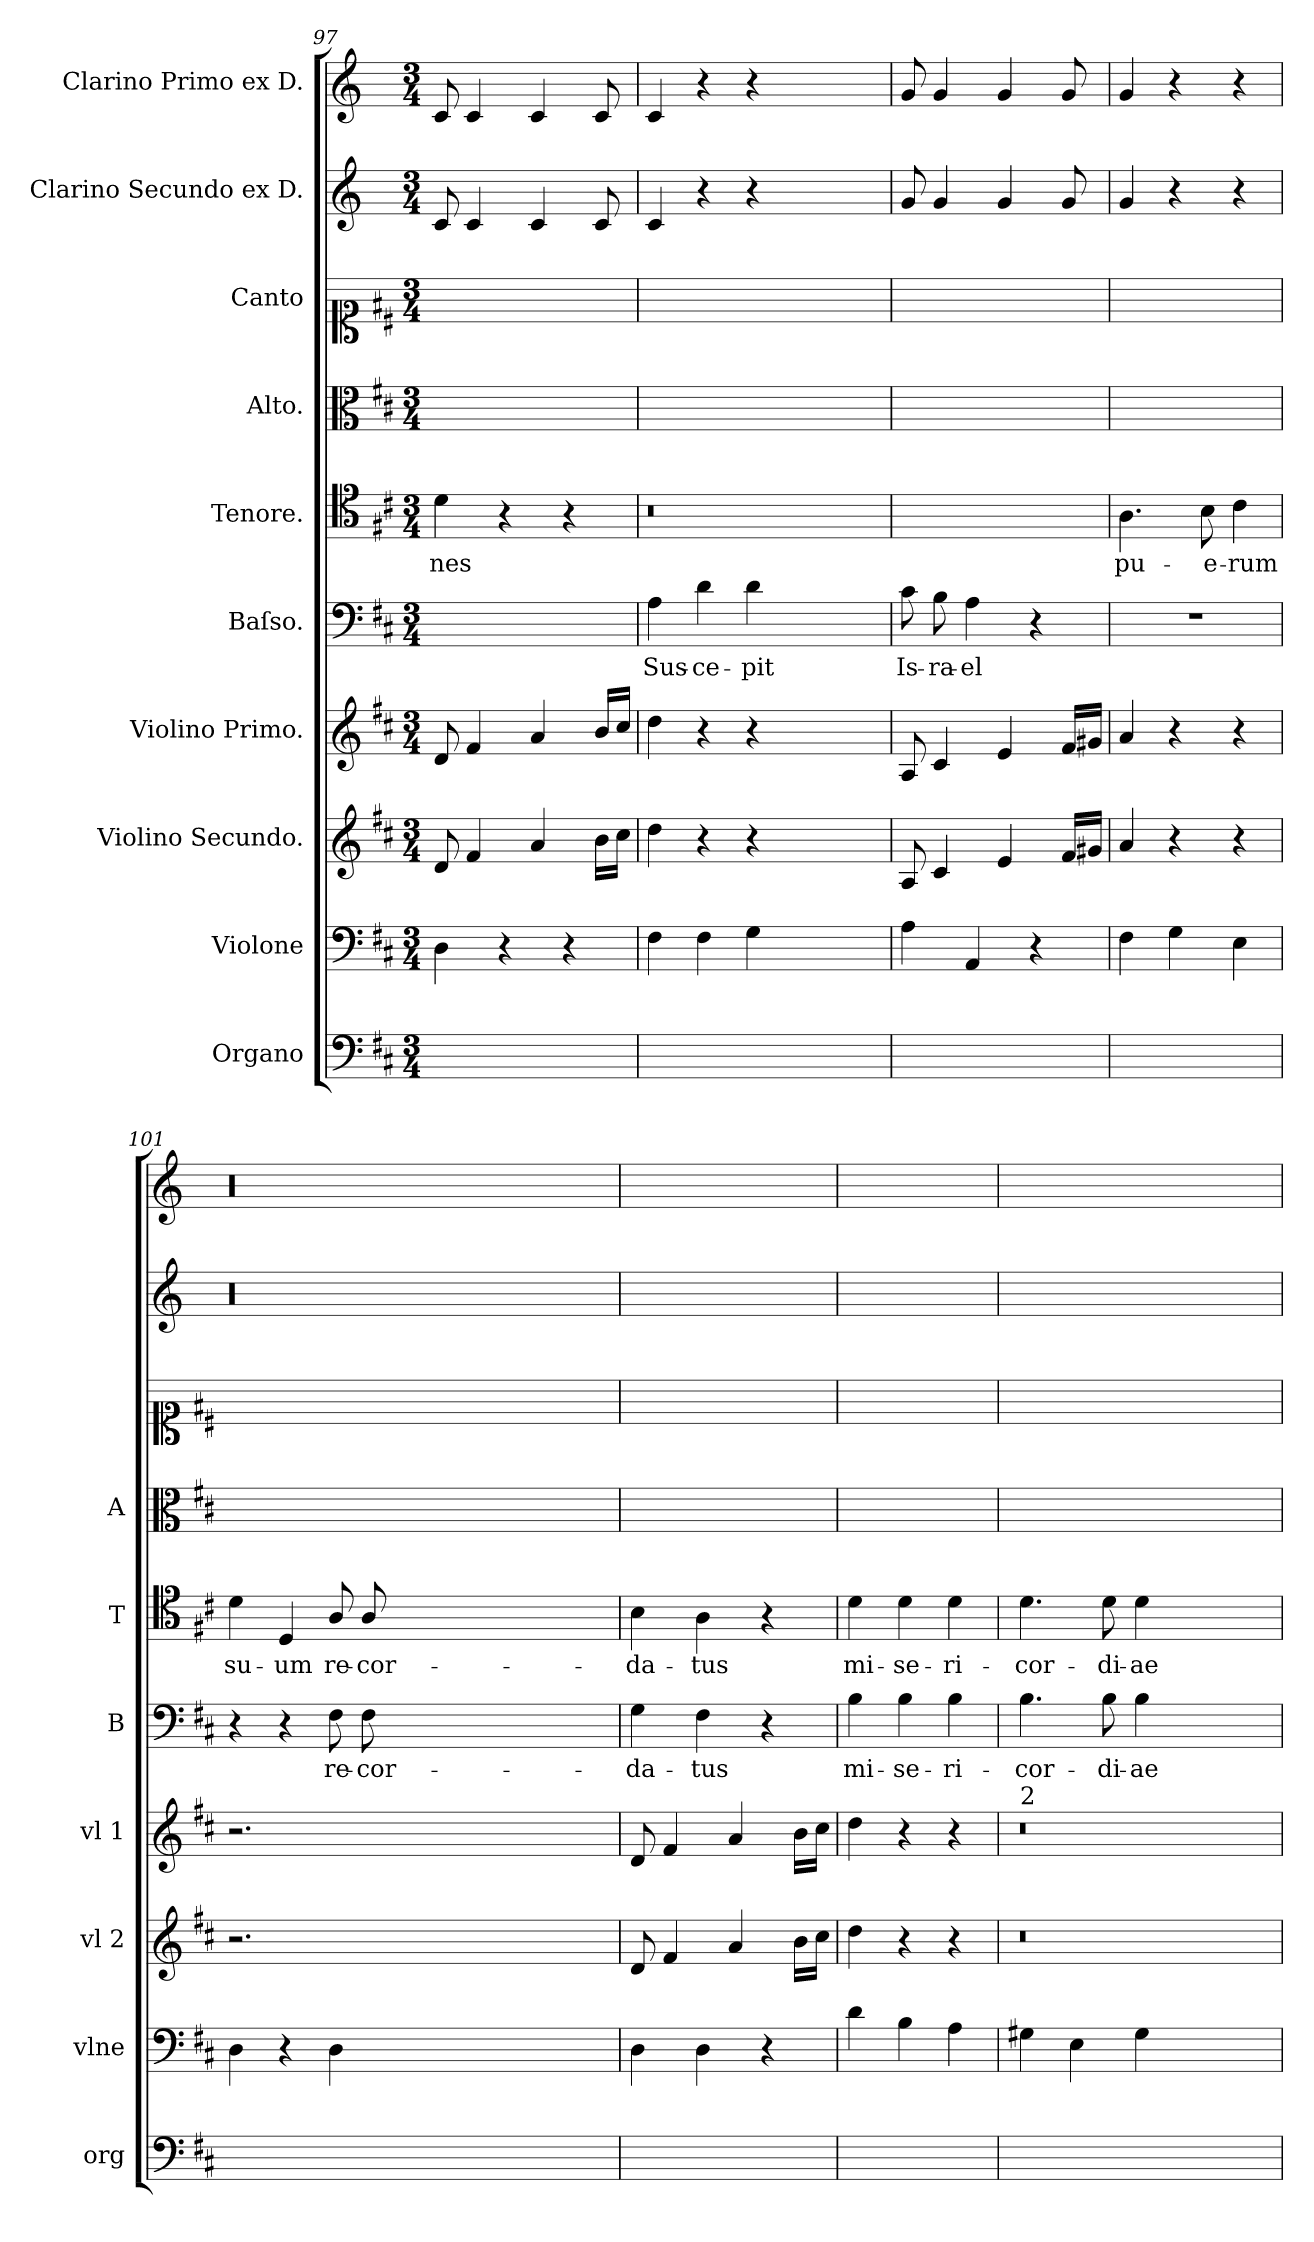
**kern	**kern	**kern	**kern	**kern	**text	**kern	**text	**kern	**kern	**kern	**kern
*part10	*part9	*part8	*part7	*part6	*part6	*part5	*part5	*part4	*part3	*part2	*part1
*staff10	*staff9	*staff8	*staff7	*staff6	*staff6	*staff5	*staff5	*staff4	*staff3	*staff2	*staff1
*I"Organo	*I"Violone	*I"Violino Secundo.	*I"Violino Primo.	*I"Baſso.	*	*I"Tenore.	*	*I"Alto.	*I"Canto	*I"Clarino Secundo ex D.	*I"Clarino Primo ex D.
*I'org	*I'vlne	*I'vl 2	*I'vl 1	*I'B	*	*I'T	*	*I'A	*	*	*
*clefF4	*clefF4	*clefG2	*clefG2	*clefF4	*	*clefC4	*	*clefC3	*clefC1	*clefG2	*clefG2
*	*	*	*	*	*	*	*	*	*	*ITrd-1c-2	*ITrd-1c-2
*k[f#c#]	*k[f#c#]	*k[f#c#]	*k[f#c#]	*k[f#c#]	*	*k[f#c#]	*	*k[f#c#]	*k[f#c#]	*k[f#c#]	*k[f#c#]
*M3/4	*M3/4	*M3/4	*M3/4	*M3/4	*	*M3/4	*	*M3/4	*M3/4	*M3/4	*M3/4
=97	=97	=97	=97	=97	=97	=97	=97	=97	=97	=97	=97
2.ryy	4D\	8d/	8d/	2.ryy	.	4d\	-nes	2.ryy	2.ryy	8d/	8d/
.	.	4f#/	4f#/	.	.	.	.	.	.	4d/	4d/
.	4r	.	.	.	.	4r	.	.	.	.	.
.	.	4a/	4a/	.	.	.	.	.	.	4d/	4d/
.	4r	.	.	.	.	4r	.	.	.	.	.
.	.	16b\LL	16b/LL	.	.	.	.	.	.	8d/	8d/
.	.	16cc#\JJ	16cc#/JJ	.	.	.	.	.	.	.	.
=98	=98	=98	=98	=98	=98	=98	=98	=98	=98	=98	=98
!	!	!	!	!	!	!LO:N:vis=0	!	!	!	!	!
2.ryy	4F#\	4dd\	4dd\	4A\	Sus-	1.r	.	2.ryy	2.ryy	4d/	4d/
.	4F#\	4r	4r	4d\	-ce-	.	.	.	.	4r	4r
.	4G\	4r	4r	4d\	-pit	.	.	.	.	4r	4r
2.ryy	2.ryy	2.ryy	2.ryy	2.ryy	.	.	.	2.ryy	2.ryy	2.ryy	2.ryy
=99	=99	=99	=99	=99	=99	=99	=99	=99	=99	=99	=99
2.ryy	4A\	8A/	8A/	8c#\	Is-	2.ryy	.	2.ryy	2.ryy	8a/	8a/
.	.	4c#/	4c#/	8B\	-ra-	.	.	.	.	4a/	4a/
.	4AA/	.	.	4A\	-el	.	.	.	.	.	.
.	.	4e/	4e/	.	.	.	.	.	.	4a/	4a/
.	4r	.	.	4r	.	.	.	.	.	.	.
.	.	16f#/LL	16f#/LL	.	.	.	.	.	.	8a/	8a/
.	.	16g#X/JJ	16g#X/JJ	.	.	.	.	.	.	.	.
=100	=100	=100	=100	=100	=100	=100	=100	=100	=100	=100	=100
2.ryy	4F#\	4a/	4a/	2.r	.	4.A\	pu-	2.ryy	2.ryy	4a/	4a/
.	4G\	4r	4r	.	.	.	.	.	.	4r	4r
.	.	.	.	.	.	8B\	-e-	.	.	.	.
.	4E\	4r	4r	.	.	4c#\	-rum	.	.	4r	4r
=101	=101	=101	=101	=101	=101	=101	=101	=101	=101	=101	=101
!	!	!	!	!	!	!	!	!	!	!LO:N:vis=00	!LO:N:vis=00
2.ryy	4D\	2.r	2.r	4r	.	4d\	su-	2.ryy	2.ryy	0.r	0.r
.	4r	.	.	4r	.	4D/	-um	.	.	.	.
.	4D\	.	.	8F#\	re-	8A/	re-	.	.	.	.
.	.	.	.	8F#\	-cor-	8A/	-cor-	.	.	.	.
0ryy	0ryy	0ryy	0ryy	0ryy	.	0ryy	.	0ryy	0ryy	.	.
4ryy	4ryy	4ryy	4ryy	4ryy	.	4ryy	.	4ryy	4ryy	.	.
=102	=102	=102	=102	=102	=102	=102	=102	=102	=102	=102	=102
2.ryy	4D\	8d/	8d/	4G\	-da-	4B\	-da-	2.ryy	2.ryy	2.ryy	2.ryy
.	.	4f#/	4f#/	.	.	.	.	.	.	.	.
.	4D\	.	.	4F#\	-tus	4A\	-tus	.	.	.	.
.	.	4a/	4a/	.	.	.	.	.	.	.	.
.	4r	.	.	4r	.	4r	.	.	.	.	.
.	.	16b\LL	16b\LL	.	.	.	.	.	.	.	.
.	.	16cc#\JJ	16cc#\JJ	.	.	.	.	.	.	.	.
=103	=103	=103	=103	=103	=103	=103	=103	=103	=103	=103	=103
2.ryy	4d\	4dd\	4dd\	4B\	mi-	4d\	mi-	2.ryy	2.ryy	2.ryy	2.ryy
.	4B\	4r	4r	4B\	-se-	4d\	-se-	.	.	.	.
.	4A\	4r	4r	4B\	-ri-	4d\	-ri-	.	.	.	.
=104	=104	=104	=104	=104	=104	=104	=104	=104	=104	=104	=104
!	!	!	!LO:TX:a:t=2	!	!	!	!	!	!	!	!
!	!	!LO:N:vis=0	!LO:N:vis=0	!	!	!	!	!	!	!	!
2.ryy	4G#X\	1.r	1.r	4.B\	-cor-	4.d\	-cor-	2.ryy	2.ryy	1.ryy	1.ryy
.	4E\	.	.	.	.	.	.	.	.	.	.
.	.	.	.	8B\	-di-	8d\	-di-	.	.	.	.
.	4G#\	.	.	4B\	-ae	4d\	-ae	.	.	.	.
2.ryy	2.ryy	.	.	2.ryy	.	2.ryy	.	2.ryy	2.ryy	.	.
=	=	=	=	=	=	=	=	=	=	=	=
*-	*-	*-	*-	*-	*-	*-	*-	*-	*-	*-	*-
